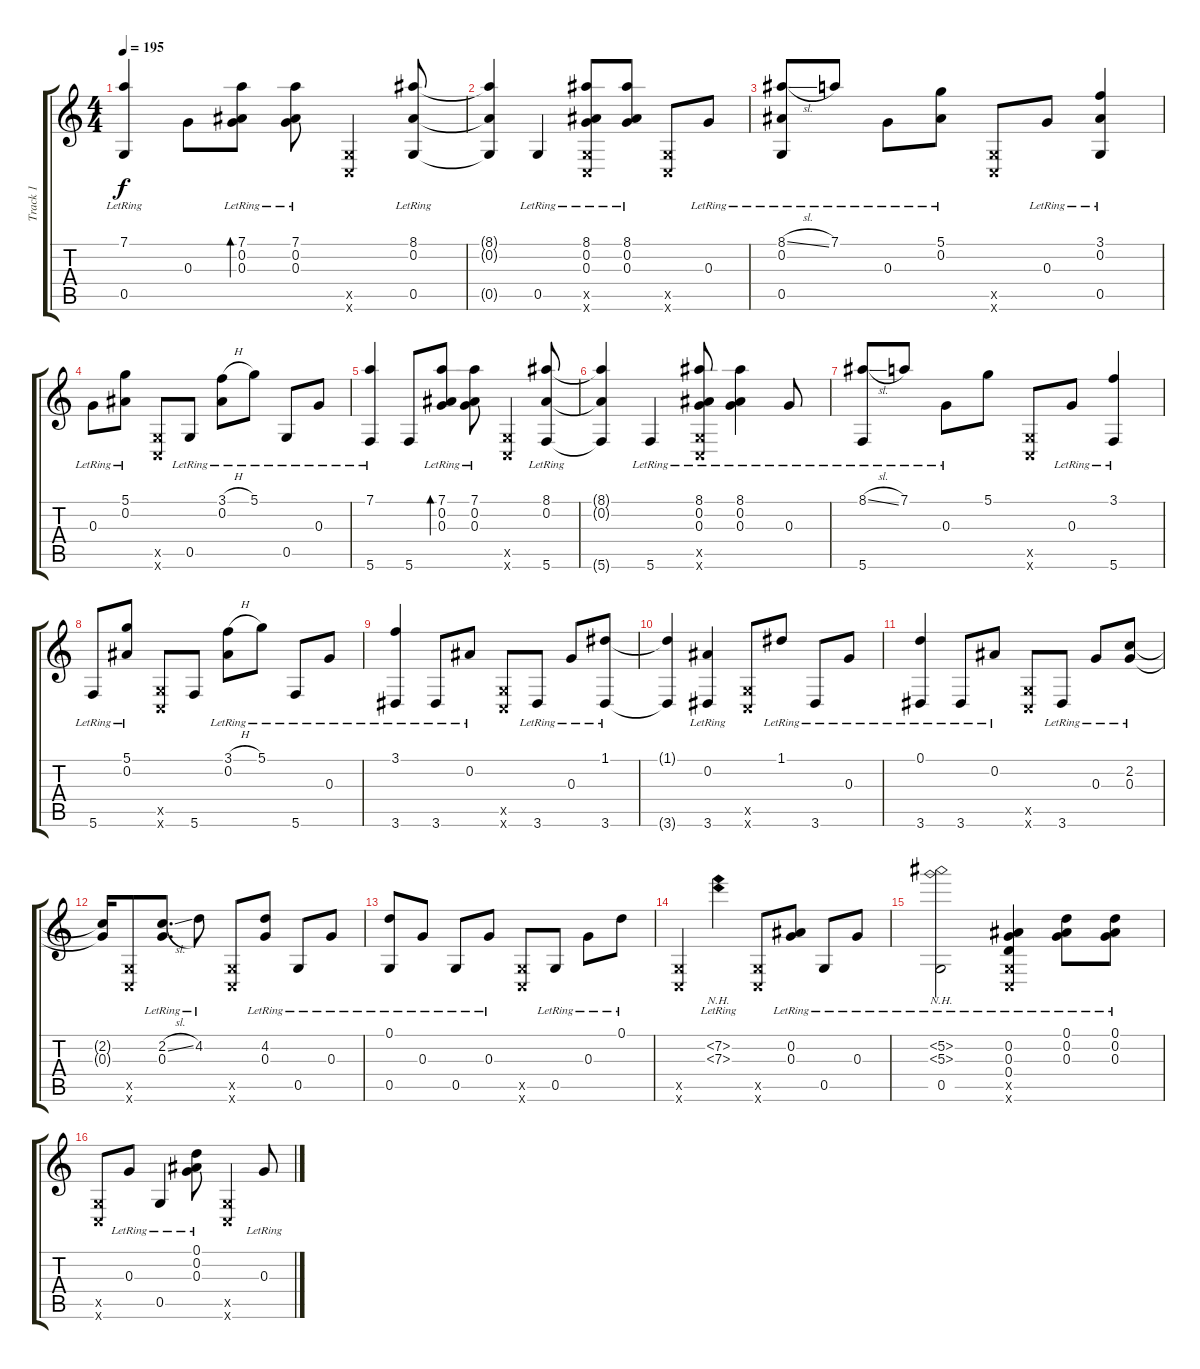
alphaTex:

\track ("Track 1" "Track 1") {instrument acousticguitarsteel}
\staff {score tabs}
\tuning (D4 Bb3 G3 D3 G2 C2) {hide}
\ts (4 4)
\tempo 195
\clef g2
\ks c
(7.1{lr} 0.5{lr}).4{dy f} 0.3.8 (7.1 0.2 0.3{lr}).8{bd 240} (7.1{lr} 0.2{lr} 0.3{lr}).8 (0.5{x} 0.6{x}).4 (8.1{lr} 0.2{lr} 0.5{lr}).8 |
(8.1{t} 0.2{t} 0.5{t}).4 0.5{lr}.4 (8.1{lr} 0.2{lr} 0.3{lr} 0.5{x} 0.6{x}).8 (8.1{lr} 0.2{lr} 0.3{lr}).8 (0.5{x} 0.6{x}).8 0.3{lr}.8 |
(8.1{sl lr} 0.2{lr} 0.5{lr}).8 7.1{lr}.8 0.3{lr}.8 (5.1 0.2{lr}).8 (0.5{x} 0.6{x}).8 0.3{lr}.8 (3.1{lr} 0.2{lr} 0.5{lr}).4 |
0.3{lr}.8 (5.1{lr} 0.2{lr}).8 (0.5{x} 0.6{x}).8 0.5{lr}.8 (3.1{h lr} 0.2{lr}).8 5.1{lr}.8 0.5{lr}.8 0.3{lr}.8 |
(7.1{lr} 5.6{lr}).4 5.6.8 (7.1 0.2 0.3{lr}).8{bd 240} (7.1{lr} 0.2{lr} 0.3{lr}).8 (0.5{x} 0.6{x}).4 (8.1{lr} 0.2{lr} 5.6{lr}).8 |
(8.1{t} 0.2{t} 5.6{t}).4 5.6{lr}.4 (8.1{lr} 0.2{lr} 0.3{lr} 0.5{x} 0.6{x}).8 (8.1{lr} 0.2{lr} 0.3{lr}).4 0.3{lr}.8 |
(8.1{sl lr} 5.6{lr}).8 7.1{lr}.8 0.3{lr}.8 5.1.8 (0.5{x} 0.6{x}).8 0.3{lr}.8 (3.1{lr} 5.6{lr}).4 |
5.6{lr}.8 (5.1 0.2{lr}).8 (0.5{x} 0.6{x}).8 5.6.8 (3.1{h lr} 0.2{lr}).8 5.1{lr}.8 5.6{lr}.8 0.3{lr}.8 |
(3.1{lr} 3.6{lr}).4 3.6{lr}.8 0.2{lr}.8 (0.5{x} 0.6{x}).8 3.6{lr}.8 0.3{lr}.8 (1.1 3.6{lr}).8 |
(1.1{t} 3.6{t}).4 (0.2{lr} 3.6{lr}).4 (0.5{x} 0.6{x}).8 1.1{lr}.8 3.6{lr}.8 0.3{lr}.8 |
(0.1{lr} 3.6{lr}).4 3.6{lr}.8 0.2{lr}.8 (0.5{x} 0.6{x}).8 3.6{lr}.8 0.3{lr}.8 (2.2{lr} 0.3).8 |
(2.2{t} 0.3{t}).16 (0.5{x} 0.6{x}).8 (2.2{sl lr} 0.3{lr}).8{d} 4.2{lr}.8 (0.5{x} 0.6{x}).8 (4.2{lr} 0.3{lr}).8 0.5{lr}.8 0.3{lr}.8 |
(0.1{lr} 0.5{lr}).8 0.3{lr}.8 0.5{lr}.8 0.3{lr}.8 (0.5{x} 0.6{x}).8 0.5{lr}.8 0.3{lr}.8 0.1{lr}.8 |
(0.5{x} 0.6{x}).4 (7.2{nh lr} 7.3{nh lr}).4 (0.5{x} 0.6{x}).8 (0.2{lr} 0.3{lr}).8 0.5{lr}.8 0.3{lr}.8 |
(5.2{nh lr} 5.3{nh lr} 0.5{lr}).2 (0.2{lr} 0.3{lr} 0.4{lr} 0.5{x} 0.6{x}).4 (0.1{lr} 0.2{lr} 0.3{lr}).8 (0.1{lr} 0.2{lr} 0.3{lr}).8 |
(0.5{x} 0.6{x}).8 0.3{lr}.8 0.5{lr}.4 (0.1{lr} 0.2{lr} 0.3{lr}).8 (0.5{x} 0.6{x}).4 0.3{lr}.8
